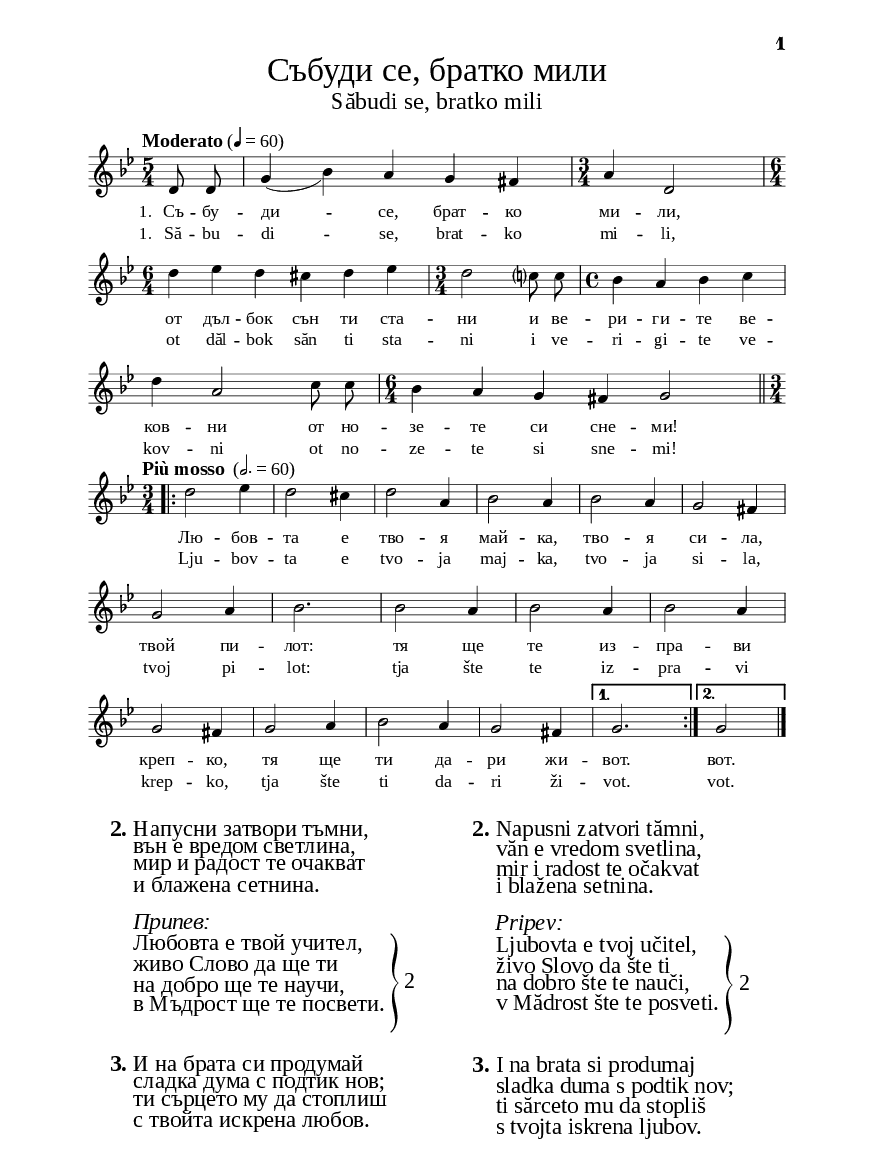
\version "2.24.4"

% include paper part and global functions
\include "include/globals.ily"

"rightBraces025" = \markup {
  \column {
    % repeat braces
    \translate #'(0 . -4.5 )
    \right-brace #48
  }
  \column {
    % repeat numbers
    \translate #'(0 . -5.2 )
    2
  }
}



\bookpart {
  \label #'ref025
  \tocItem \markup "Събуди се, братко мили – Săbudi se, bratko mili"
  \include "include/bookpart-paper.ily"
  \score {
    \include "include/score-layout.ily"

    \new Voice \absolute {
      \clef treble
      \key g \minor
      \time 5/4
      \tempoFunc "Moderato" 4 "60"
      \autoBeamOff

      \partial 4
      d'8 d'8 | \slurDown g'4(bes'4) \slurNeutral a'4 g'4 fis'4 | \time 3/4 a'4 d'2 | \time 6/4 \break
      d''4 es''4 d''4 cis''4 d''4 es''4 | \time 3/4 d''2 c''?8 c''8 | \time 4/4 bes'4 a'4 bes'4 c''4 \break
      d''4 a'2 c''8 c''8 | \time 6/4 bes'4 a'4 g'4 fis'4 g'2 | \time 3/4 \break
      \repeat volta 2 {
        \bar ".|:-||"

        \tempoFunc "Più mosso " 2. "60"
        d''2 es''4 | d''2 cis''4| d''2  a'4 | bes'2 a'4 | bes'2 a'4 | g'2 fis'4 | \break
        g'2 a'4 | bes'2. | bes'2 a'4 | bes'2 a'4 | bes'2 a'4| \break
        g'2 fis'4 | g'2 a'4 | bes'2 a'4 | g'2 fis'4 |
      }
      \alternative {
        {
          g'2.|
        }   {
          g'2 \bar "|."
        }
      }

    }

    \addlyrics {
      \set stanza = "1. " Съ -- бу -- ди -- се, брат -- ко ми -- ли,
      от дъл -- бок сън ти ста -- ни и ве -- ри -- ги -- те ве --
      ков -- ни от но -- зе -- те си сне -- ми!
      Лю -- бов -- та е тво -- я май -- ка, тво -- я си -- ла,
      твой пи -- лот: тя ще те из -- пра -- ви
      креп -- ко, тя ще ти да -- ри жи -- вот. вот.
    }

     \addlyrics {
      \set stanza = "1. " Să -- bu -- di -- se, brat -- ko mi -- li,
      ot dăl -- bok săn ti sta -- ni i ve -- ri -- gi -- te ve --
      kov -- ni ot no -- ze -- te si sne -- mi!
      Lju -- bov -- ta e tvo -- ja maj -- ka, tvo -- ja si -- la,
      tvoj pi -- lot: tja šte te iz -- pra -- vi
      krep -- ko, tja šte ti da -- ri ži -- vot. vot.
    }

    \header {
      title = \titleFunc "Събуди се, братко мили" "Săbudi se, bratko mili"
    }

    \midi{}

  } % score

  \markup \vspace #1

  \markup \abs-fontsize #11 \override #`(baseline-skip . ,bgCoupletBaselineSkip) {
    \fill-line {
      \hspace #0.1
      \column {
        \line {
          \bold "2."
          \column {
            "Напусни затвори тъмни,"
            "вън е вредом светлина,"
            "мир и радост те очакват"
            "и блажена сетнина."
          }
        }
        \vspace #1
        \line{ \italic"    Припев:"}
        \line {
          "   "
          \column {
            "Любовта е твой учител,"
            "живо Слово да ще ти"
            "на добро ще те научи,"
            "в Мъдрост ще те посвети."
          }\"rightBraces025"
        }
        \vspace #1
        \line {
          \bold "3."
          \column {
            "И на брата си продумай"
            "сладка дума с подтик нов;"
            "ти сърцето му да стоплиш"
            "с твойта искрена любов."
          }
        }
      }
      \hspace #0.1
      % adds horizontal spacing between columns
      \column {
        % adds vertical spacing between verses

        \column {
          \line {
            \bold "2."
            \column {
              "Napusni zatvori tămni,"
              "văn e vredom svetlina,"
              "mir i radost te očakvat"
              "i blažena setnina."
            }
          }
          \vspace #1
          \line{ \italic"    Pripev:"}
          \line {
            "   "
            \column {
              "Ljubovta e tvoj učitel,"
              "živo Slovo da šte ti"
              "na dobro šte te nauči,"
              "v Mădrost šte te posveti."
            }\"rightBraces025"
          }
        }
        \vspace #1
        \line {
          \bold "3."
          \column {
            "I na brata si produmaj"
            "sladka duma s podtik nov;"
            "ti sărceto mu da stopliš"
            "s tvojta iskrena ljubov."
          }
        }

      }\hspace #0.1
    }
  }

  \pageBreak

  \markup \abs-fontsize #11 \override #`(baseline-skip . ,bgCoupletBaselineSkip) {
    \fill-line {
      \hspace #0.1
      \column {

        \line{ \italic"    Припев:"}
        \line {
          "   "
          \column {
            "Любовта е твой спасител,"
            "нея в помощ призови:"
            "тя душата ти от гнета"
            "скоро ще освободи."
          } \"rightBraces025"
        }

      }
      \hspace #0.1
      % adds horizontal spacing between columns
      \column {

        \line{ \italic"    Pripev:"}
        \line {
          "   "
          \column {
            "Ljubovta e tvoj spasitel,"
            "neja v pomošt prizovi:"
            "tja dušata ti ot gneta"
            "skoro šte osvobodi."
          } \"rightBraces025"
        }

      }\hspace #0.1
    }
  }


  \markup \vspace #2

  % include foreign translation(s) of the song
  \version "2.24.4"

\markup \fill-line { \fontsize #deTitleFontSize "Wache auf, lieber Bruder" }
\markup \null
\markup \null
\markup \abs-fontsize #11 {
   \fill-line {
  \override #`(baseline-skip . ,deCoupletBaselineSkip)

  \column {
    \line { 1. Wache auf, lieber Bruder, }
    \line {   "   " erhebe dich vom tiefen Schlaf}
    \line {   "   " und nimm die jahrhundertealten Ketten}
    \line {   "   " von deinen Füßen ab.}

     \vspace #0.5
    \line { "   " \italic { Refrain:}  }
    \line { "   "Die Liebe ist deine Mutter,}
    \line {   "   "deine Kraft, dein Pilot; }
    \line {   "   " sie wird dich stark aufrichten, }
    \line {   "   " dir Leben schenken. }

    \vspace #0.5
    \line {    2. Verlasse die düsteren Gefängnisse, }
    \line {   "   "draußen ist überall Licht; }
    \line {   "   " Frieden und Freude erwarten dich, }
    \line {   "   " und seliges Danach. }


    \vspace #0.5
    \line { "   " \italic { Refrain:}  }
    \line { "   " Die Liebe ist dein Meister, }
    \line {   "   " auf dass sie dir das lebendige Wort geben wird; }
    \line {   "   " sie wird dich das Gute lehren }
    \line {   "   " und dich in die Weisheit einweihen. }


   \vspace #0.5
    \line { 3. Und sage deinem Bruder, }
    \line {   "   " ein süßes Wort mit neuer Regung; }
    \line {   "   " auf dass du sein Herz erwärmst }
    \line {   "   " mit deiner aufrichtigen Liebe.}

     \vspace #0.5
    \line { "   " \italic { Refrain: } }
    \line {"   "    Die Liebe ist dein Erlöser: }
    \line {   "   " Ruf sie zur Hilfe; }
    \line {   "   " sie wird deine Seele vom Joch}
    \line {   "   " bald befreien.}

  }
   }

}


} % bookpart
